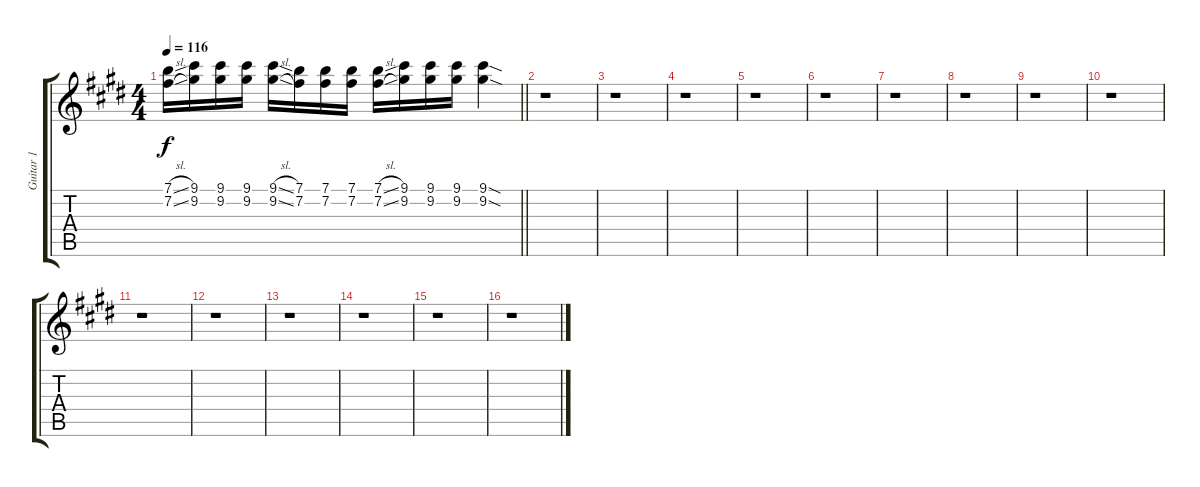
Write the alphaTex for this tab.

\track ("Guitar 1" "Guitar 1") {instrument distortionguitar}
\staff {score tabs}
\tuning (E4 B3 G3 D3 A2 E2) {hide}
\ts (4 4)
\tempo 116
\clef g2
\barLineRight lightlight
\ks e
(7.1{sl} 7.2{sl}).16{dy f} (9.1 9.2).16 (9.1 9.2).16 (9.1 9.2).16 (9.1{sl} 9.2{sl}).16 (7.1 7.2).16 (7.1 7.2).16 (7.1 7.2).16 (7.1{sl} 7.2{sl}).16 (9.1 9.2).16 (9.1 9.2).16 (9.1 9.2).16 (9.1{sod} 9.2{sod}).4 |
r.1 |
r.1 |
r.1 |
r.1 |
r.1 |
r.1 |
r.1 |
r.1 |
r.1 |
r.1 |
r.1 |
r.1 |
r.1 |
r.1 |
r.1
